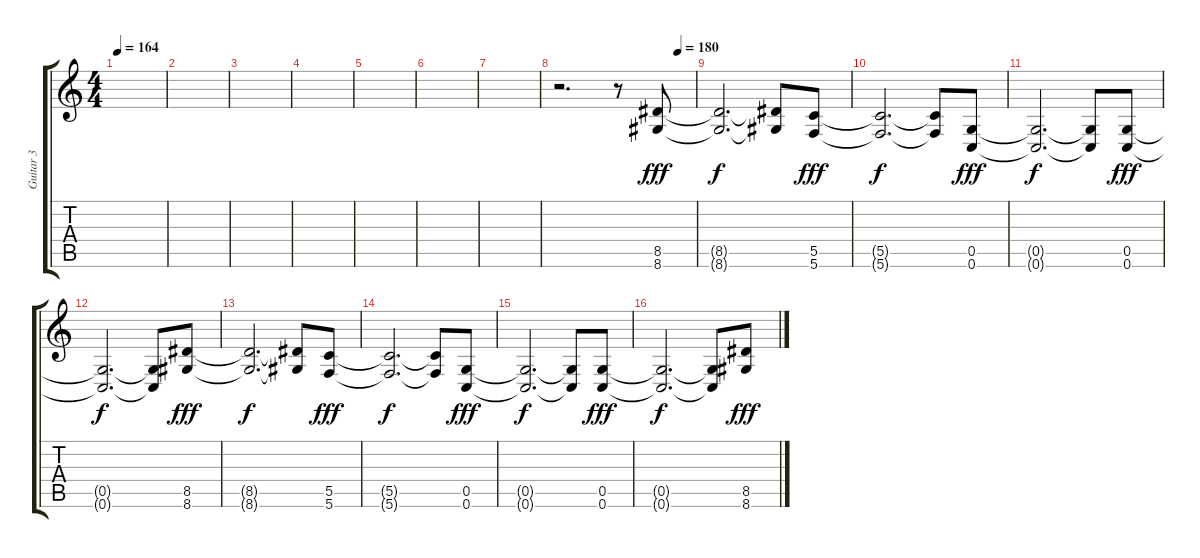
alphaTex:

\track ("Guitar 3" "Guitar 3") {instrument distortionguitar}
\staff {score tabs}
\tuning (D4 A3 F3 C3 G2 C2) {hide}
\ts (4 4)
\tempo 164
\clef g2
\ks c
|
|
|
|
|
|
|
\tempo (180 0.875)
r.2{d} r.8 (8.5 8.6).8{dy fff volume 16} |
(8.5{t} 8.6{t}).2{d dy f} (8.5{t} 8.6{t}).8 (5.5 5.6).8{dy fff} |
(5.5{t} 5.6{t}).2{d dy f} (5.5{t} 5.6{t}).8 (0.5 0.6).8{dy fff} |
(0.5{t} 0.6{t}).2{d dy f} (0.5{t} 0.6{t}).8 (0.5 0.6).8{dy fff} |
(0.5{t} 0.6{t}).2{d dy f} (0.5{t} 0.6{t}).8 (8.5 8.6).8{dy fff} |
(8.5{t} 8.6{t}).2{d dy f} (8.5{t} 8.6{t}).8 (5.5 5.6).8{dy fff} |
(5.5{t} 5.6{t}).2{d dy f} (5.5{t} 5.6{t}).8 (0.5 0.6).8{dy fff} |
(0.5{t} 0.6{t}).2{d dy f} (0.5{t} 0.6{t}).8 (0.5 0.6).8{dy fff} |
(0.5{t} 0.6{t}).2{d dy f} (0.5{t} 0.6{t}).8 (8.5 8.6).8{dy fff}
